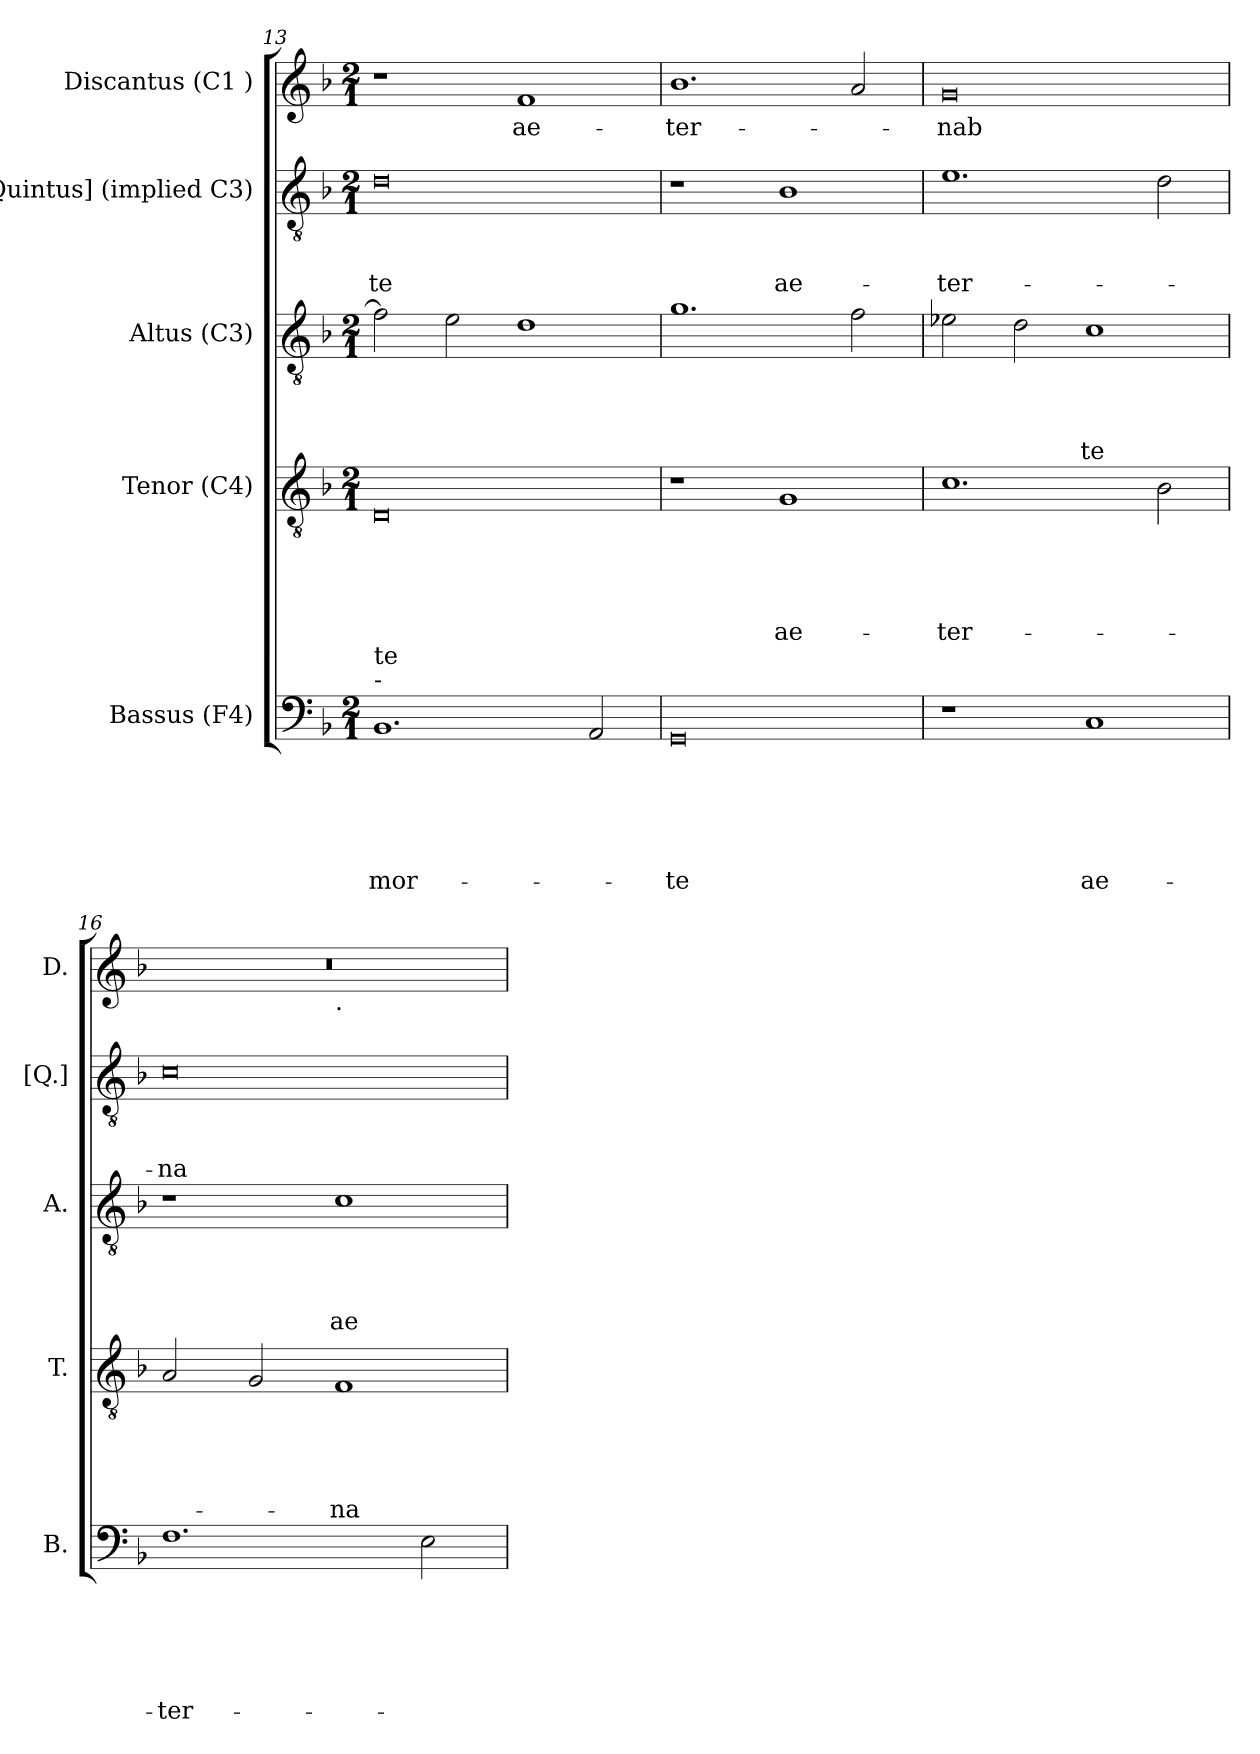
**kern	**text	**text	**text	**text	**text	**text	**kern	**text	**text	**text	**text	**text	**kern	**text	**text	**text	**text	**kern	**text	**text	**text	**kern	**text
*part5	*part5	*part5	*part5	*part5	*part5	*part5	*part4	*part4	*part4	*part4	*part4	*part4	*part3	*part3	*part3	*part3	*part3	*part2	*part2	*part2	*part2	*part1	*part1
*staff5	*staff5	*staff5	*staff5	*staff5	*staff5	*staff5	*staff4	*staff4	*staff4	*staff4	*staff4	*staff4	*staff3	*staff3	*staff3	*staff3	*staff3	*staff2	*staff2	*staff2	*staff2	*staff1	*staff1
*I"Bassus (F4)	*	*	*	*	*	*	*I"Tenor (C4)	*	*	*	*	*	*I"Altus (C3)	*	*	*	*	*I"[Quintus] (implied C3)	*	*	*	*I"Discantus (C1 )	*
*I'B.	*	*	*	*	*	*	*I'T.	*	*	*	*	*	*I'A.	*	*	*	*	*I'[Q.]	*	*	*	*I'D.	*
!!LO:PB:g=z
*clefF4	*	*	*	*	*	*	*clefGv2	*	*	*	*	*	*clefGv2	*	*	*	*	*clefGv2	*	*	*	*clefG2	*
*k[b-]	*	*	*	*	*	*	*k[b-]	*	*	*	*	*	*k[b-]	*	*	*	*	*k[b-]	*	*	*	*k[b-]	*
*F:	*	*	*	*	*	*	*F:	*	*	*	*	*	*F:	*	*	*	*	*F:	*	*	*	*F:	*
*M2/1	*	*	*	*	*	*	*M2/1	*	*	*	*	*	*M2/1	*	*	*	*	*M2/1	*	*	*	*M2/1	*
=13	=13	=13	=13	=13	=13	=13	=13	=13	=13	=13	=13	=13	=13	=13	=13	=13	=13	=13	=13	=13	=13	=13	=13
!LO:TX:a:t=-	!	!	!	!	!	!	!	!	!	!	!	!	!	!	!	!	!	!	!	!	!	!	!
!LO:TX:a:t=te	!	!	!	!	!	!	!	!	!	!	!	!	!	!	!	!	!	!	!	!	!	!	!
!	!	!	!	!	!	!LO:LY:b	!	!	!	!	!	!	!	!	!	!	!	!	!	!	!LO:LY:b:rj	!	!
1.BB-	.	.	.	.	.	mor-	0D	.	.	.	.	.	2f\]	.	.	.	.	0d	.	.	-te	1r	.
.	.	.	.	.	.	.	.	.	.	.	.	.	2e\	.	.	.	.	.	.	.	.	.	.
!	!	!	!	!	!	!	!	!	!	!	!	!	!	!	!	!	!	!	!	!	!	!	!LO:LY:b
.	.	.	.	.	.	.	.	.	.	.	.	.	1d	.	.	.	.	.	.	.	.	1f	ae-
2AA/	.	.	.	.	.	.	.	.	.	.	.	.	.	.	.	.	.	.	.	.	.	.	.
=14	=14	=14	=14	=14	=14	=14	=14	=14	=14	=14	=14	=14	=14	=14	=14	=14	=14	=14	=14	=14	=14	=14	=14
!	!	!	!	!	!	!LO:LY:b:rj	!	!	!	!	!	!	!	!	!	!	!	!	!	!	!	!	!LO:LY:b
0GG	.	.	.	.	.	-te	1r	.	.	.	.	.	1.g	.	.	.	.	1r	.	.	.	1.b-	-ter-
!	!	!	!	!	!	!	!	!	!	!	!	!LO:LY:b	!	!	!	!	!	!	!	!	!LO:LY:b	!	!
.	.	.	.	.	.	.	1G	.	.	.	.	-ae-	.	.	.	.	.	1B-	.	.	ae-	.	.
.	.	.	.	.	.	.	.	.	.	.	.	.	2f\	.	.	.	.	.	.	.	.	2a/	.
=15	=15	=15	=15	=15	=15	=15	=15	=15	=15	=15	=15	=15	=15	=15	=15	=15	=15	=15	=15	=15	=15	=15	=15
!	!	!	!	!	!	!	!	!	!	!	!	!LO:LY:b	!	!	!	!	!	!	!	!	!LO:LY:b	!	!LO:LY:b:rj
1r	.	.	.	.	.	.	1.c	.	.	.	.	-ter-	2e-X\	.	.	.	.	1.e	.	.	-ter-	0g	-nab
.	.	.	.	.	.	.	.	.	.	.	.	.	2d\	.	.	.	.	.	.	.	.	.	.
!	!	!	!	!	!	!LO:LY:b	!	!	!	!	!	!	!	!	!	!	!LO:LY:b	!	!	!	!	!	!
1C	.	.	.	.	.	ae-	.	.	.	.	.	.	1c	.	.	.	-te	.	.	.	.	.	.
.	.	.	.	.	.	.	2B-\	.	.	.	.	.	.	.	.	.	.	2d\	.	.	.	.	.
=16	=16	=16	=16	=16	=16	=16	=16	=16	=16	=16	=16	=16	=16	=16	=16	=16	=16	=16	=16	=16	=16	=16	=16
!	!	!	!	!	!	!LO:LY:b	!	!	!	!	!	!	!	!	!	!	!	!	!	!	!LO:LY:b:rj	!	!
*	*	*	*	*	*	*	*	*	*	*	*	*	*	*	*	*	*	*	*	*	*	*^	*
1.F	.	.	.	.	.	-ter-	2A/	.	.	.	.	.	1r	.	.	.	.	0c	.	.	-na	0r	1ryy	.
.	.	.	.	.	.	.	2G/	.	.	.	.	.	.	.	.	.	.	.	.	.	.	.	.	.
!	!	!	!	!	!	!	!	!	!	!	!	!	!	!	!	!	!	!	!	!	!	!	!LO:TX:b:t=.	!
!	!	!	!	!	!	!	!	!	!	!	!	!LO:LY:b	!	!	!	!	!LO:LY:b	!	!	!	!	!	!	!
.	.	.	.	.	.	.	1F	.	.	.	.	-na	1c	.	.	.	ae-	.	.	.	.	.	1ryy	.
2E\	.	.	.	.	.	.	.	.	.	.	.	.	.	.	.	.	.	.	.	.	.	.	.	.
*	*	*	*	*	*	*	*	*	*	*	*	*	*	*	*	*	*	*	*	*	*	*v	*v	*
=	=	=	=	=	=	=	=	=	=	=	=	=	=	=	=	=	=	=	=	=	=	=	=
*-	*-	*-	*-	*-	*-	*-	*-	*-	*-	*-	*-	*-	*-	*-	*-	*-	*-	*-	*-	*-	*-	*-	*-
